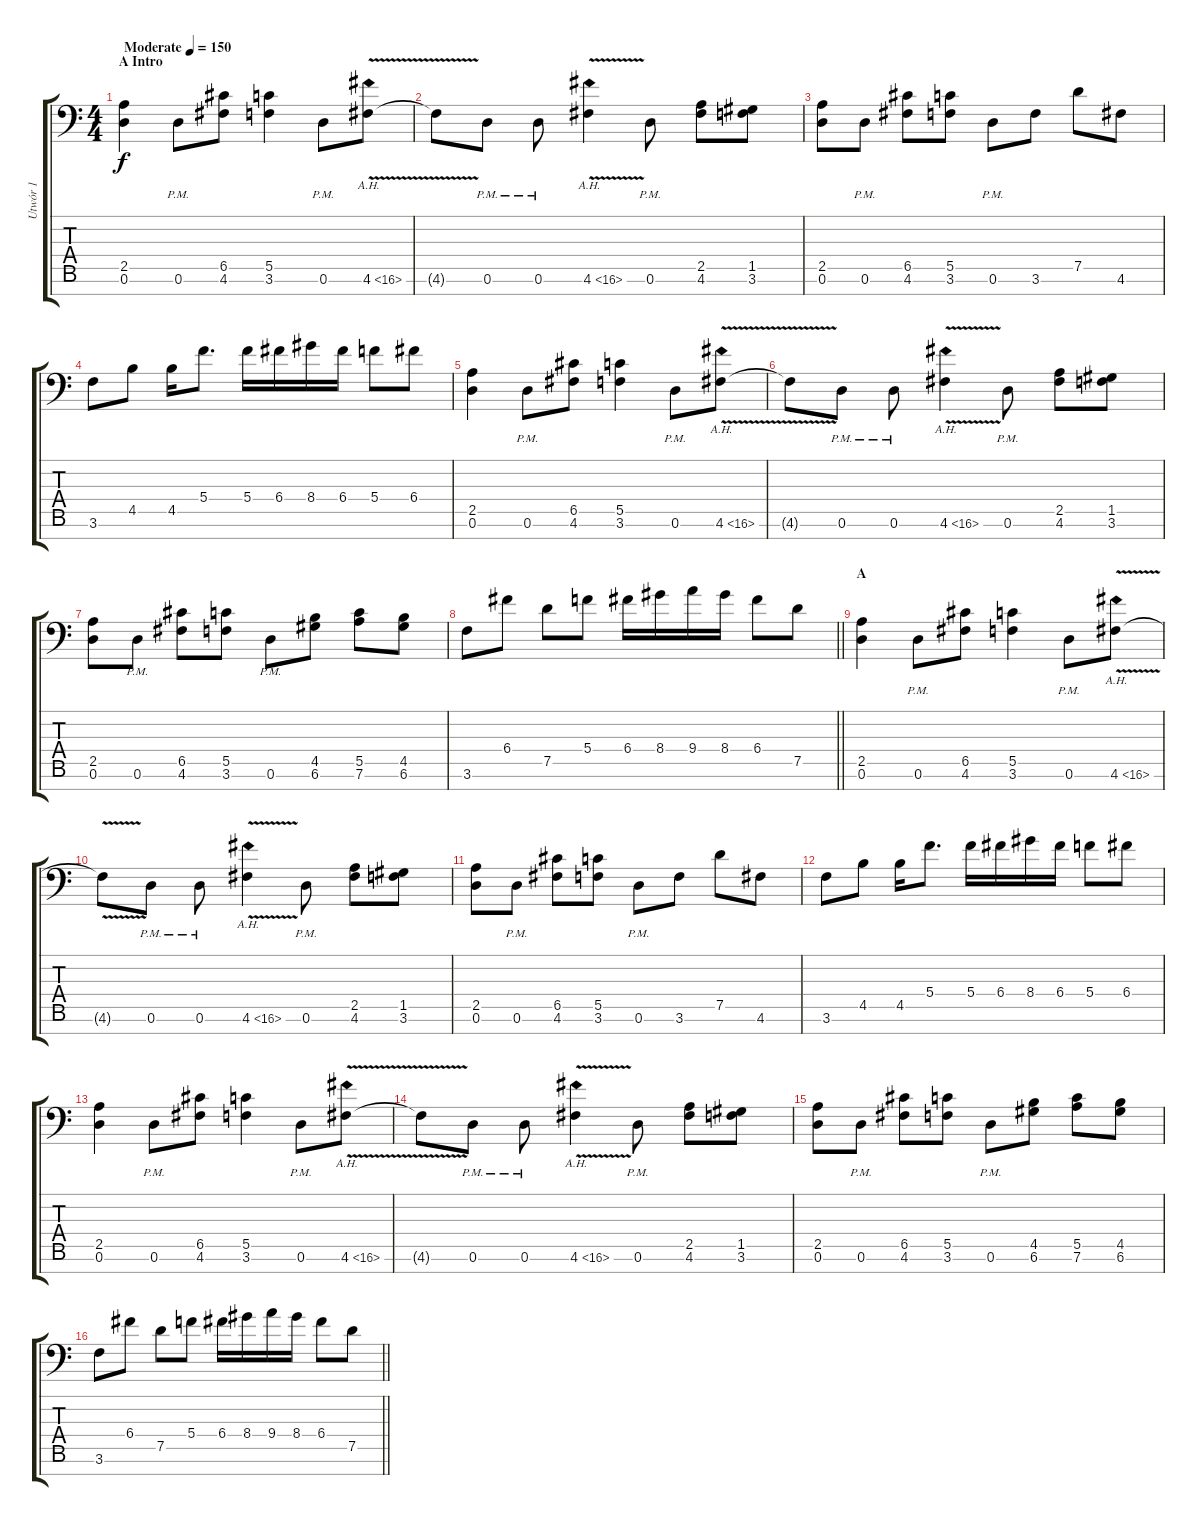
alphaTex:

\track ("Utwór 1" "Utwór 1") {instrument distortionguitar}
\staff {score tabs}
\tuning (D4 A3 F3 C3 G2 D2 A1) {hide}
\ts (4 4)
\section ("" "A Intro")
\tempo (150 "Moderate")
\clef f4
\ks c
(2.5 0.6).4{dy f instrument distortionguitar} 0.6{pm}.8 (6.5 4.6).8 (5.5 3.6).4 0.6{pm}.8 4.6{ah 12 v}.8 |
4.6{t}.8 0.6{pm}.8 0.6{pm}.8 4.6{ah 12 v}.4 0.6{pm}.8 (2.5 4.6).8 (1.5 3.6).8 |
(2.5 0.6).8 0.6{pm}.8 (6.5 4.6).8 (5.5 3.6).8 0.6{pm}.8 3.6.8 7.5.8 4.6.8 |
3.6.8 4.5.8 4.5.16 5.4.8{d} 5.4.16 6.4.16 8.4.16 6.4.16 5.4.8 6.4.8 |
(2.5 0.6).4 0.6{pm}.8 (6.5 4.6).8 (5.5 3.6).4 0.6{pm}.8 4.6{ah 12 v}.8 |
4.6{t}.8 0.6{pm}.8 0.6{pm}.8 4.6{ah 12 v}.4 0.6{pm}.8 (2.5 4.6).8 (1.5 3.6).8 |
(2.5 0.6).8 0.6{pm}.8 (6.5 4.6).8 (5.5 3.6).8 0.6{pm}.8 (4.5 6.6).8 (5.5 7.6).8 (4.5 6.6).8 |
\barLineRight lightlight
3.6.8 6.4.8 7.5.8 5.4.8 6.4.16 8.4.16 9.4.16 8.4.16 6.4.8 7.5.8 |
\section ("" "A")
(2.5 0.6).4 0.6{pm}.8 (6.5 4.6).8 (5.5 3.6).4 0.6{pm}.8 4.6{ah 12 v}.8 |
4.6{t}.8 0.6{pm}.8 0.6{pm}.8 4.6{ah 12 v}.4 0.6{pm}.8 (2.5 4.6).8 (1.5 3.6).8 |
(2.5 0.6).8 0.6{pm}.8 (6.5 4.6).8 (5.5 3.6).8 0.6{pm}.8 3.6.8 7.5.8 4.6.8 |
3.6.8 4.5.8 4.5.16 5.4.8{d} 5.4.16 6.4.16 8.4.16 6.4.16 5.4.8 6.4.8 |
(2.5 0.6).4 0.6{pm}.8 (6.5 4.6).8 (5.5 3.6).4 0.6{pm}.8 4.6{ah 12 v}.8 |
4.6{t}.8 0.6{pm}.8 0.6{pm}.8 4.6{ah 12 v}.4 0.6{pm}.8 (2.5 4.6).8 (1.5 3.6).8 |
(2.5 0.6).8 0.6{pm}.8 (6.5 4.6).8 (5.5 3.6).8 0.6{pm}.8 (4.5 6.6).8 (5.5 7.6).8 (4.5 6.6).8 |
\barLineRight lightlight
3.6.8 6.4.8 7.5.8 5.4.8 6.4.16 8.4.16 9.4.16 8.4.16 6.4.8 7.5.8
